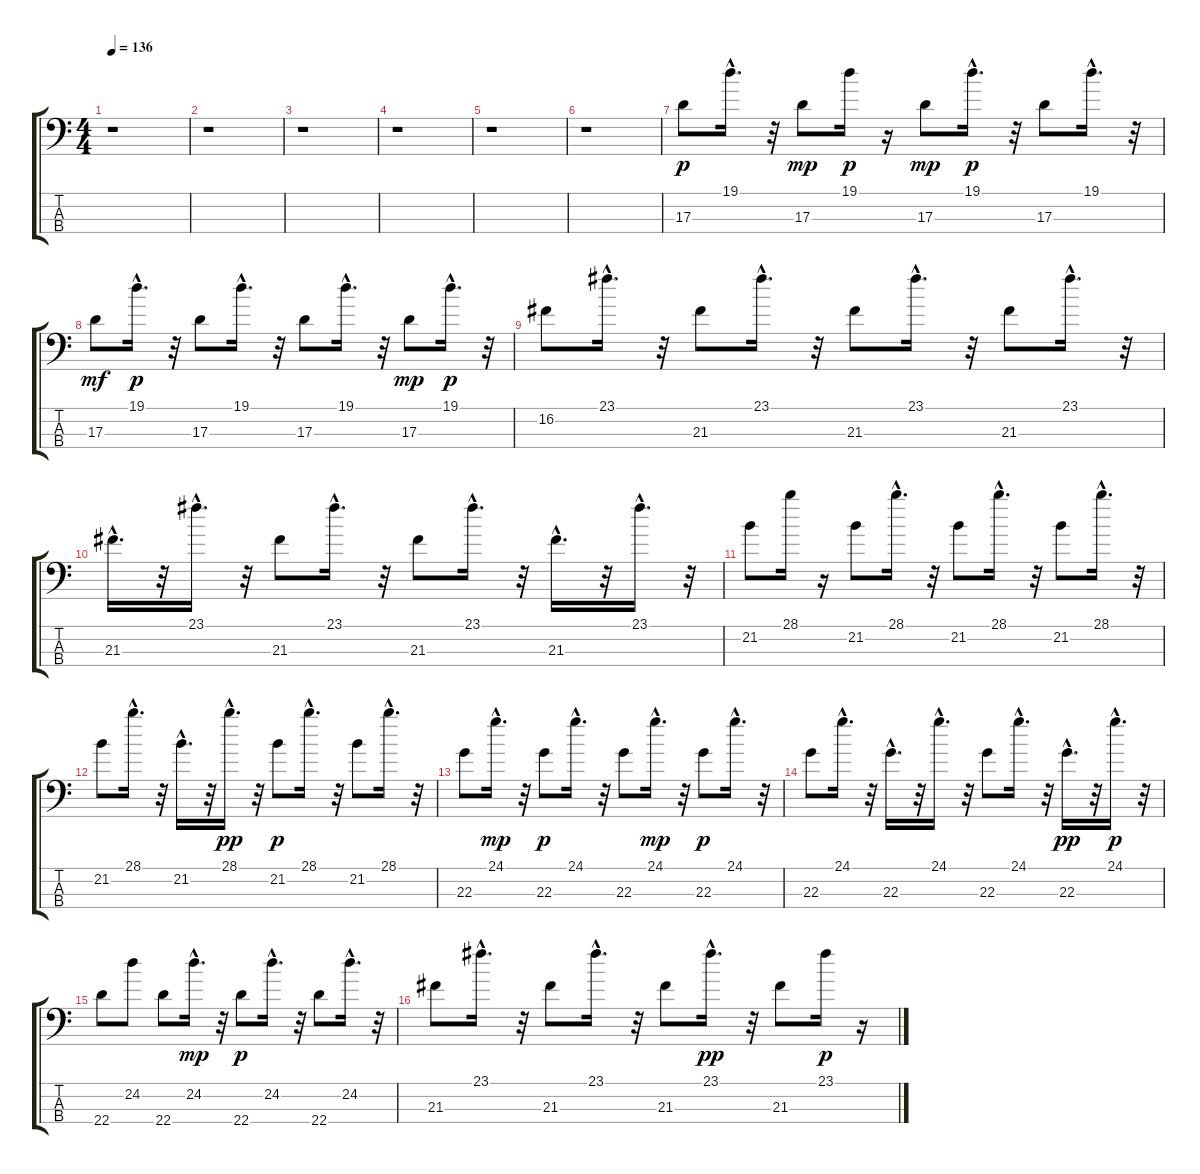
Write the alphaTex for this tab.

\track "" {instrument synthbass1}
\staff {score tabs}
\tuning (G2 D2 A1 E1) {hide}
\ts (4 4)
\tempo 136
\clef f4
\ks c
r.1{dy p} |
r.1 |
r.1 |
r.1 |
r.1 |
r.1 |
17.3.8 19.1{hac}.16{d} r.32 17.3.8{dy mp} 19.1.16{dy p} r.16 17.3.8{dy mp} 19.1{hac}.16{d dy p} r.32 17.3.8 19.1{hac}.16{d} r.32 |
17.3.8{dy mf} 19.1{hac}.16{d dy p} r.32 17.3.8 19.1{hac}.16{d} r.32 17.3.8 19.1{hac}.16{d} r.32 17.3.8{dy mp} 19.1{hac}.16{d dy p} r.32 |
16.2.8 23.1{hac}.16{d} r.32 21.3.8 23.1{hac}.16{d} r.32 21.3.8 23.1{hac}.16{d} r.32 21.3.8 23.1{hac}.16{d} r.32 |
21.3{hac}.16{d} r.32 23.1{hac}.16{d} r.32 21.3.8 23.1{hac}.16{d} r.32 21.3.8 23.1{hac}.16{d} r.32 21.3{hac}.16{d} r.32 23.1{hac}.16{d} r.32 |
21.2.8 28.1.16 r.16 21.2.8 28.1{hac}.16{d} r.32 21.2.8 28.1{hac}.16{d} r.32 21.2.8 28.1{hac}.16{d} r.32 |
21.2.8 28.1{hac}.16{d} r.32 21.2{hac}.16{d} r.32 28.1{hac}.16{d dy pp} r.32 21.2.8{dy p} 28.1{hac}.16{d} r.32 21.2.8 28.1{hac}.16{d} r.32 |
22.3.8 24.1{hac}.16{d dy mp} r.32 22.3.8{dy p} 24.1{hac}.16{d} r.32 22.3.8 24.1{hac}.16{d dy mp} r.32 22.3.8{dy p} 24.1{hac}.16{d} r.32 |
22.3.8 24.1{hac}.16{d} r.32 22.3{hac}.16{d} r.32 24.1{hac}.16{d} r.32 22.3.8 24.1{hac}.16{d} r.32 22.3{hac}.16{d dy pp} r.32 24.1{hac}.16{d dy p} r.32 |
22.4.8 24.2.8 22.4.8 24.2{hac}.16{d dy mp} r.32 22.4.8{dy p} 24.2{hac}.16{d} r.32 22.4.8 24.2{hac}.16{d} r.32 |
21.3.8 23.1{hac}.16{d} r.32 21.3.8 23.1{hac}.16{d} r.32 21.3.8 23.1{hac}.16{d dy pp} r.32 21.3.8 23.1.16{dy p} r.16
